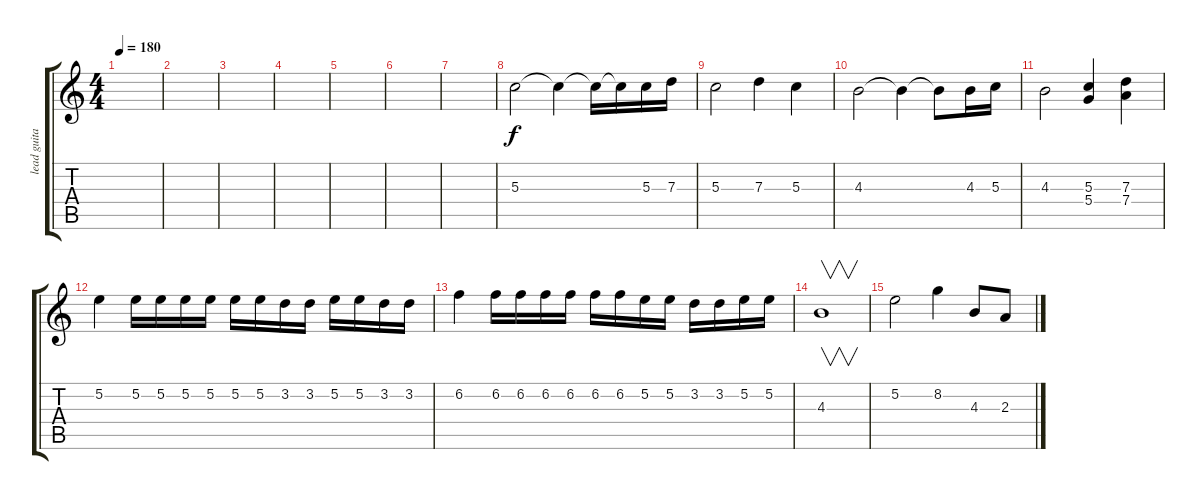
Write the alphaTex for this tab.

\track ("lead guitar" "lead guita") {instrument distortionguitar}
\staff {score tabs}
\tuning (E4 B3 G3 D3 A2 E2) {hide}
\ts (4 4)
\tempo 180
\clef g2
\ks c
|
|
|
|
|
|
|
5.3.2 5.3{t}.4 5.3{t}.16 5.3{t}.16 5.3.16 7.3.16 |
5.3.2 7.3.4 5.3.4 |
4.3.2 4.3{t}.4 4.3{t}.8 4.3.16 5.3.16 |
4.3.2 (5.3 5.4).4 (7.3 7.4).4 |
5.2.4 5.2.16 5.2.16 5.2.16 5.2.16 5.2.16 5.2.16 3.2.16 3.2.16 5.2.16 5.2.16 3.2.16 3.2.16 |
6.2.4 6.2.16 6.2.16 6.2.16 6.2.16 6.2.16 6.2.16 5.2.16 5.2.16 3.2.16 3.2.16 5.2.16 5.2.16 |
4.3.1{v} |
5.2.2 8.2.4 4.3.8 2.3.8
